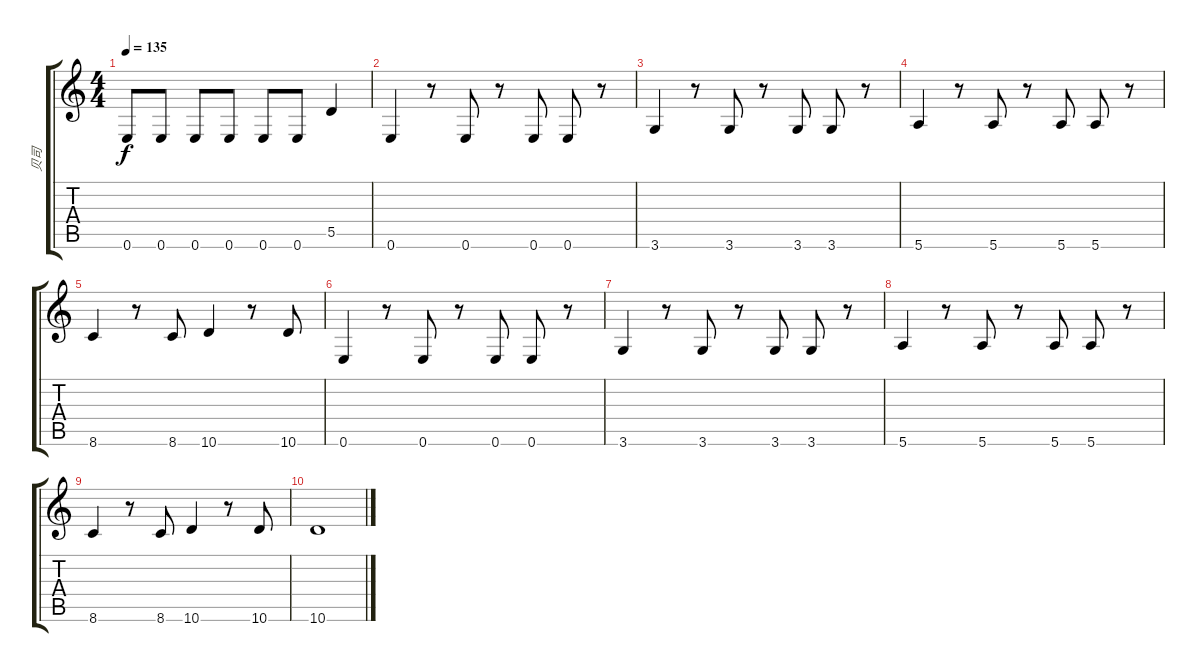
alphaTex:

\track ("贝司" "贝司") {instrument electricbasspick}
\staff {score tabs}
\tuning (E4 B3 G3 D3 A2 E2) {hide}
\ts (4 4)
\tempo 135
\clef g2
\ks c
0.6.8{dy f} 0.6.8 0.6.8 0.6.8 0.6.8 0.6.8 5.5.4 |
0.6.4 r.8 0.6.8 r.8 0.6.8 0.6.8 r.8 |
3.6.4 r.8 3.6.8 r.8 3.6.8 3.6.8 r.8 |
5.6.4 r.8 5.6.8 r.8{txt ""} 5.6.8 5.6.8 r.8 |
8.6.4 r.8 8.6.8 10.6.4 r.8 10.6.8 |
0.6.4 r.8 0.6.8 r.8 0.6.8 0.6.8 r.8 |
3.6.4 r.8 3.6.8 r.8 3.6.8 3.6.8 r.8 |
5.6.4 r.8 5.6.8 r.8 5.6.8 5.6.8 r.8 |
8.6.4 r.8 8.6.8 10.6.4 r.8 10.6.8 |
10.6.1
